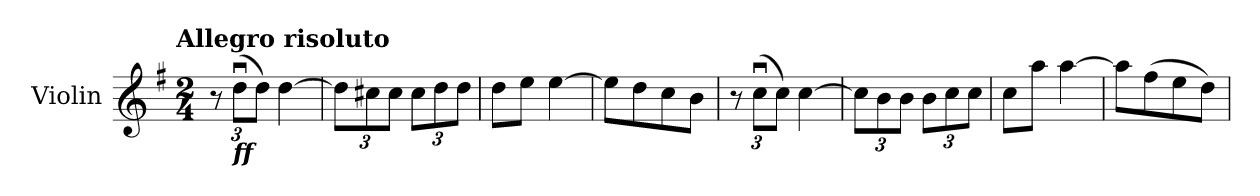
**kern
*part1
*staff1
*I"Violin
*I'Vln
*clefG2
*k[f#]
!!LO:TX:omd:t=Allegro risoluto
*M2/4
*MM120
*Xbrackettup
=1
12r
!LO:TX:b:Bi:t=ff
(>12ddu\L
12dd\J)
[4dd\
=2
12dd\L]
12cc#X\
12cc#\J
12cc#\L
12dd\
12dd\J
=3
8dd\L
8ee\J
[4ee\
=4
8ee\L]
8dd\
8cc\
8b\J
=5
12r
(>12ccu\L
12cc\J)
[4cc\
=6
12cc\L]
12b\
12b\J
12b\L
12cc\
12cc\J
=7
8cc\L
8aa\J
[4aa\
=8
8aa\L]
(>8ff#\
8ee\
8dd\J)
=
*-
